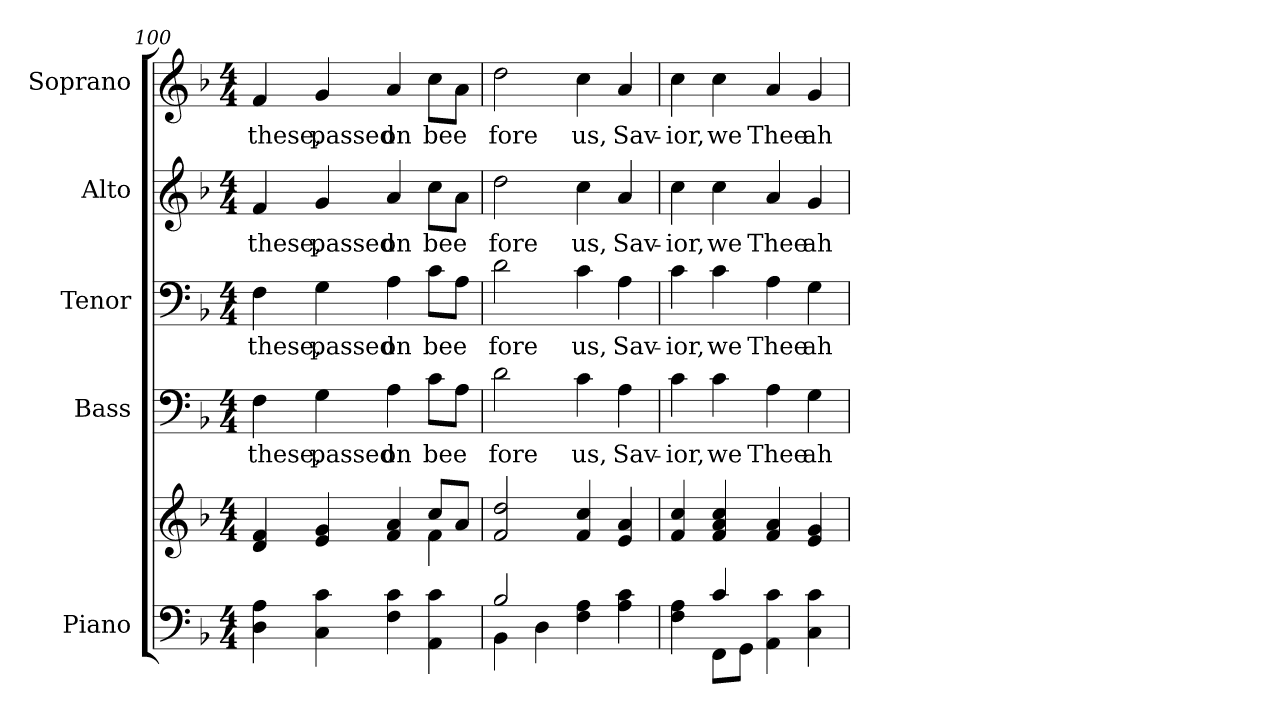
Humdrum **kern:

**kern	**kern	**kern	**text	**kern	**text	**kern	**text	**kern	**text
*part5	*part5	*part4	*part4	*part3	*part3	*part2	*part2	*part1	*part1
*staff6	*staff5	*staff4	*staff4	*staff3	*staff3	*staff2	*staff2	*staff1	*staff1
*I"Piano	*	*I"Bass	*	*I"Tenor	*	*I"Alto	*	*I"Soprano	*
*I'Pno.	*	*I'B.	*	*I'T.	*	*I'A.	*	*I'S.	*
!!LO:PB:g=z
*clefF4	*clefG2	*clefF4	*	*clefF4	*	*clefG2	*	*clefG2	*
*k[b-]	*k[b-]	*k[b-]	*	*k[b-]	*	*k[b-]	*	*k[b-]	*
*F:	*F:	*F:	*	*F:	*	*F:	*	*F:	*
*M4/4	*M4/4	*M4/4	*	*M4/4	*	*M4/4	*	*M4/4	*
=100	=100	=100	=100	=100	=100	=100	=100	=100	=100
*	*^	*	*	*	*	*	*	*	*
!	!	!	!	!LO:LY:b:color=#000000	!	!	!	!	!	!
!	!	!	!	!	!	!LO:LY:b:color=#000000	!	!	!	!
!	!	!	!	!	!	!	!	!LO:LY:b:color=#000000	!	!
!	!	!	!	!	!	!	!	!	!	!LO:LY:b:color=#000000
4Di\ 4Ai	4di/ 4fi	2ryy	4Fi\	these,	4Fi\	these,	4fi/	these,	4fi/	these,
!	!	!	!	!LO:LY:b:color=#000000	!	!	!	!	!	!
!	!	!	!	!	!	!LO:LY:b:color=#000000	!	!	!	!
!	!	!	!	!	!	!	!	!LO:LY:b:color=#000000	!	!
!	!	!	!	!	!	!	!	!	!	!LO:LY:b:color=#000000
4Ci\ 4ci	4ei/ 4gi	.	4Gi\	passed	4Gi\	passed	4gi/	passed	4gi/	passed
!	!	!	!	!LO:LY:b:color=#000000	!	!	!	!	!	!
!	!	!	!	!	!	!LO:LY:b:color=#000000	!	!	!	!
!	!	!	!	!	!	!	!	!LO:LY:b:color=#000000	!	!
!	!	!	!	!	!	!	!	!	!	!LO:LY:b:color=#000000
4Fi\ 4ci	4fi/ 4ai	4ryy	4Ai\	on	4Ai\	on	4ai/	on	4ai/	on
!	!	!	!	!LO:LY:b:color=#000000	!	!	!	!	!	!
!	!	!	!	!	!	!LO:LY:b:color=#000000	!	!	!	!
!	!	!	!	!	!	!	!	!LO:LY:b:color=#000000	!	!
!	!	!	!	!	!	!	!	!	!	!LO:LY:b:color=#000000
4AAi\ 4ci	8cci/L	4fi\	8ci\L	bee	8ci\L	bee	8cci\L	bee	8cci\L	bee
.	8ai/J	.	8Ai\J	.	8Ai\J	.	8ai\J	.	8ai\J	.
*	*v	*v	*	*	*	*	*	*	*	*
=101	=101	=101	=101	=101	=101	=101	=101	=101	=101
*^	*	*	*	*	*	*	*	*	*
!	!	!	!	!LO:LY:b:color=#000000	!	!	!	!	!	!
!	!	!	!	!	!	!LO:LY:b:color=#000000	!	!	!	!
!	!	!	!	!	!	!	!	!LO:LY:b:color=#000000	!	!
!	!	!	!	!	!	!	!	!	!	!LO:LY:b:color=#000000
2B-i/	4BB-i\	2fi/ 2ddi	2di\	fore	2di\	fore	2ddi\	fore	2ddi\	fore
.	4Di\	.	.	.	.	.	.	.	.	.
!	!	!	!	!LO:LY:b:color=#000000	!	!	!	!	!	!
!	!	!	!	!	!	!LO:LY:b:color=#000000	!	!	!	!
!	!	!	!	!	!	!	!	!LO:LY:b:color=#000000	!	!
!	!	!	!	!	!	!	!	!	!	!LO:LY:b:color=#000000
4Fi\ 4Ai	2ryy	4fi/ 4cci	4ci\	us,	4ci\	us,	4cci\	us,	4cci\	us,
!	!	!	!	!LO:LY:b:color=#000000	!	!	!	!	!	!
!	!	!	!	!	!	!LO:LY:b:color=#000000	!	!	!	!
!	!	!	!	!	!	!	!	!LO:LY:b:color=#000000	!	!
!	!	!	!	!	!	!	!	!	!	!LO:LY:b:color=#000000
4Ai\ 4ci	.	4ei/ 4ai	4Ai\	Sav-	4Ai\	Sav-	4ai/	Sav-	4ai/	Sav-
!!LO:LB:g=z
=102	=102	=102	=102	=102	=102	=102	=102	=102	=102	=102
!	!	!	!	!LO:LY:b:color=#000000	!	!	!	!	!	!
!	!	!	!	!	!	!LO:LY:b:color=#000000	!	!	!	!
!	!	!	!	!	!	!	!	!LO:LY:b:color=#000000	!	!
!	!	!	!	!	!	!	!	!	!	!LO:LY:b:color=#000000
4Fi\ 4Ai	4ryy	4fi/ 4cci	4ci\	-ior,	4ci\	-ior,	4cci\	-ior,	4cci\	-ior,
!	!	!	!	!LO:LY:b:color=#000000	!	!	!	!	!	!
!	!	!	!	!	!	!LO:LY:b:color=#000000	!	!	!	!
!	!	!	!	!	!	!	!	!LO:LY:b:color=#000000	!	!
!	!	!	!	!	!	!	!	!	!	!LO:LY:b:color=#000000
4ci/	8FFi\L	4fi/ 4ai 4cci	4ci\	we	4ci\	we	4cci\	we	4cci\	we
.	8GGi\J	.	.	.	.	.	.	.	.	.
!	!	!	!	!LO:LY:b:color=#000000	!	!	!	!	!	!
!	!	!	!	!	!	!LO:LY:b:color=#000000	!	!	!	!
!	!	!	!	!	!	!	!	!LO:LY:b:color=#000000	!	!
!	!	!	!	!	!	!	!	!	!	!LO:LY:b:color=#000000
4AAi\ 4ci	2ryy	4fi/ 4ai	4Ai\	Thee	4Ai\	Thee	4ai/	Thee	4ai/	Thee
!	!	!	!	!LO:LY:b:color=#000000	!	!	!	!	!	!
!	!	!	!	!	!	!LO:LY:b:color=#000000	!	!	!	!
!	!	!	!	!	!	!	!	!LO:LY:b:color=#000000	!	!
!	!	!	!	!	!	!	!	!	!	!LO:LY:b:color=#000000
4Ci\ 4ci	.	4ei/ 4gi	4Gi\	ah	4Gi\	ah	4gi/	ah	4gi/	ah
*v	*v	*	*	*	*	*	*	*	*	*
=	=	=	=	=	=	=	=	=	=
*-	*-	*-	*-	*-	*-	*-	*-	*-	*-
